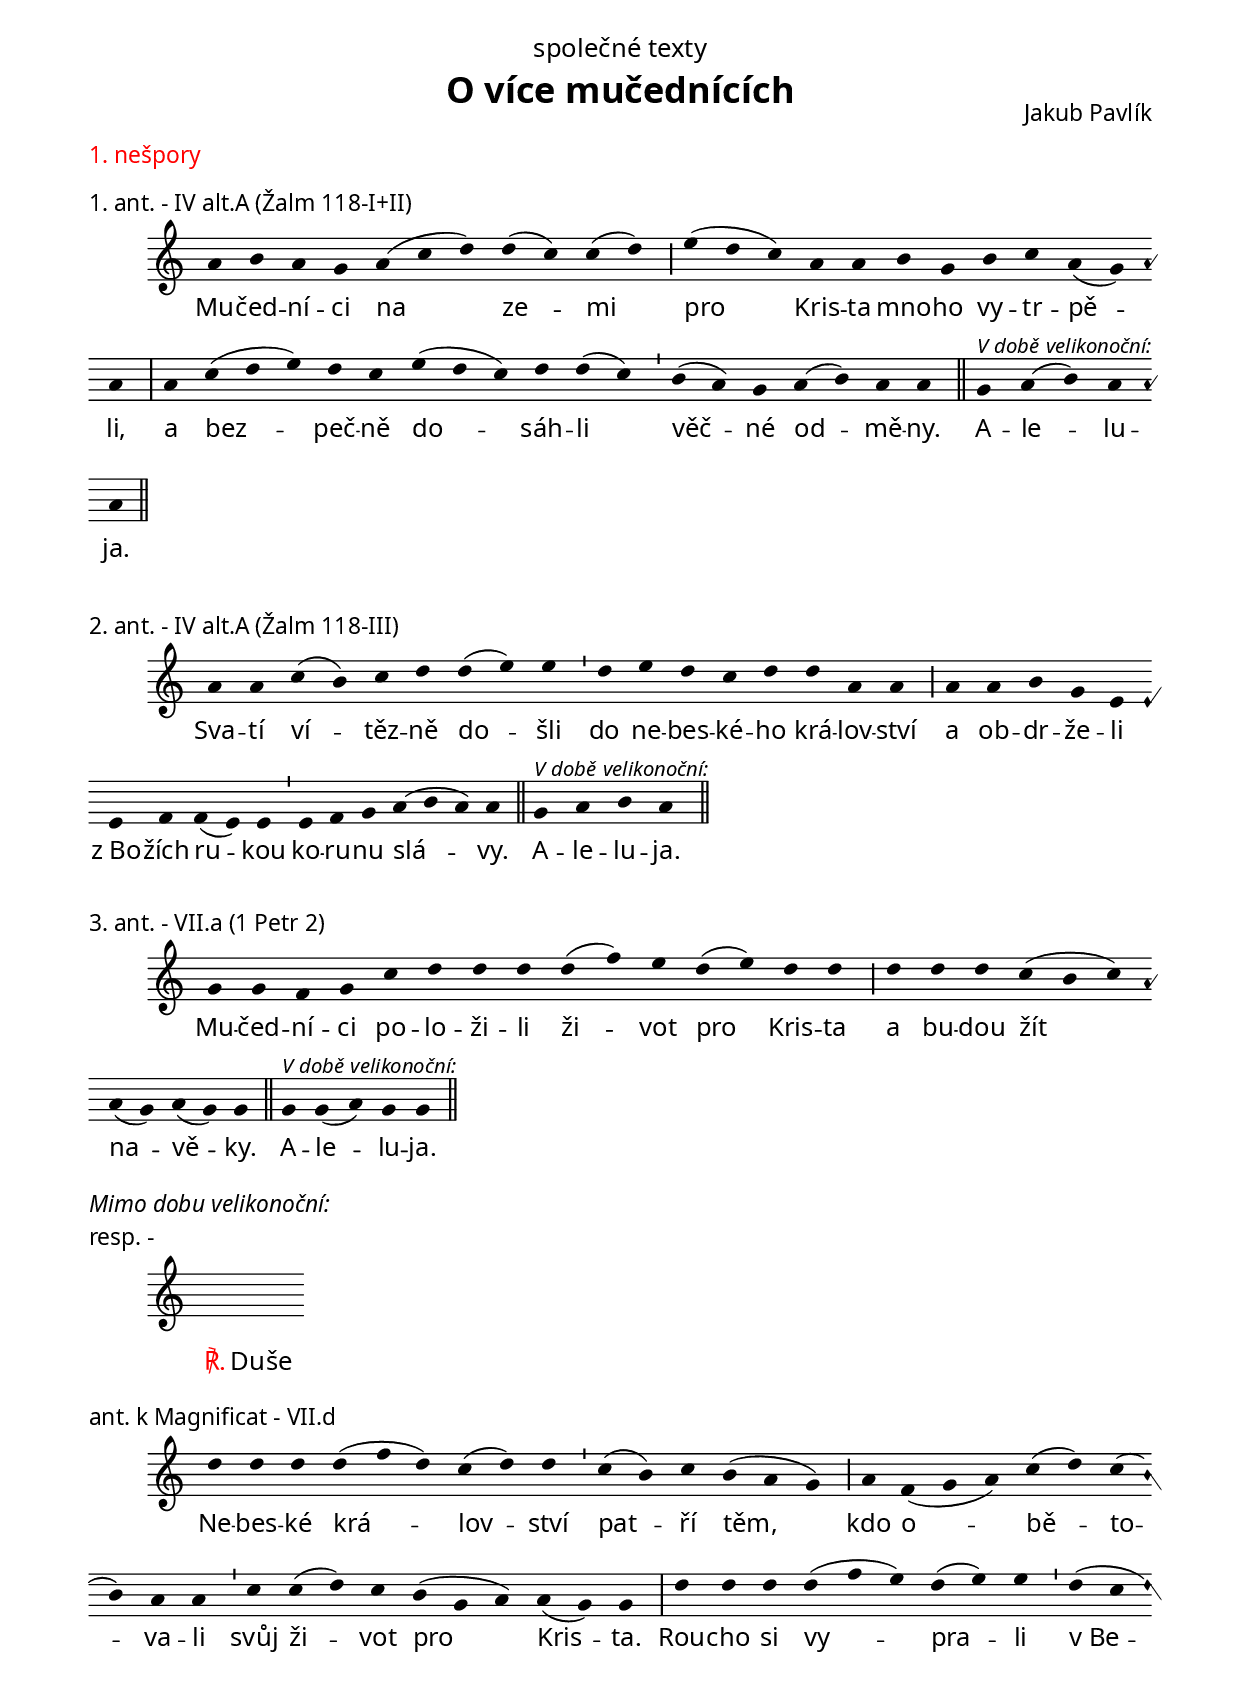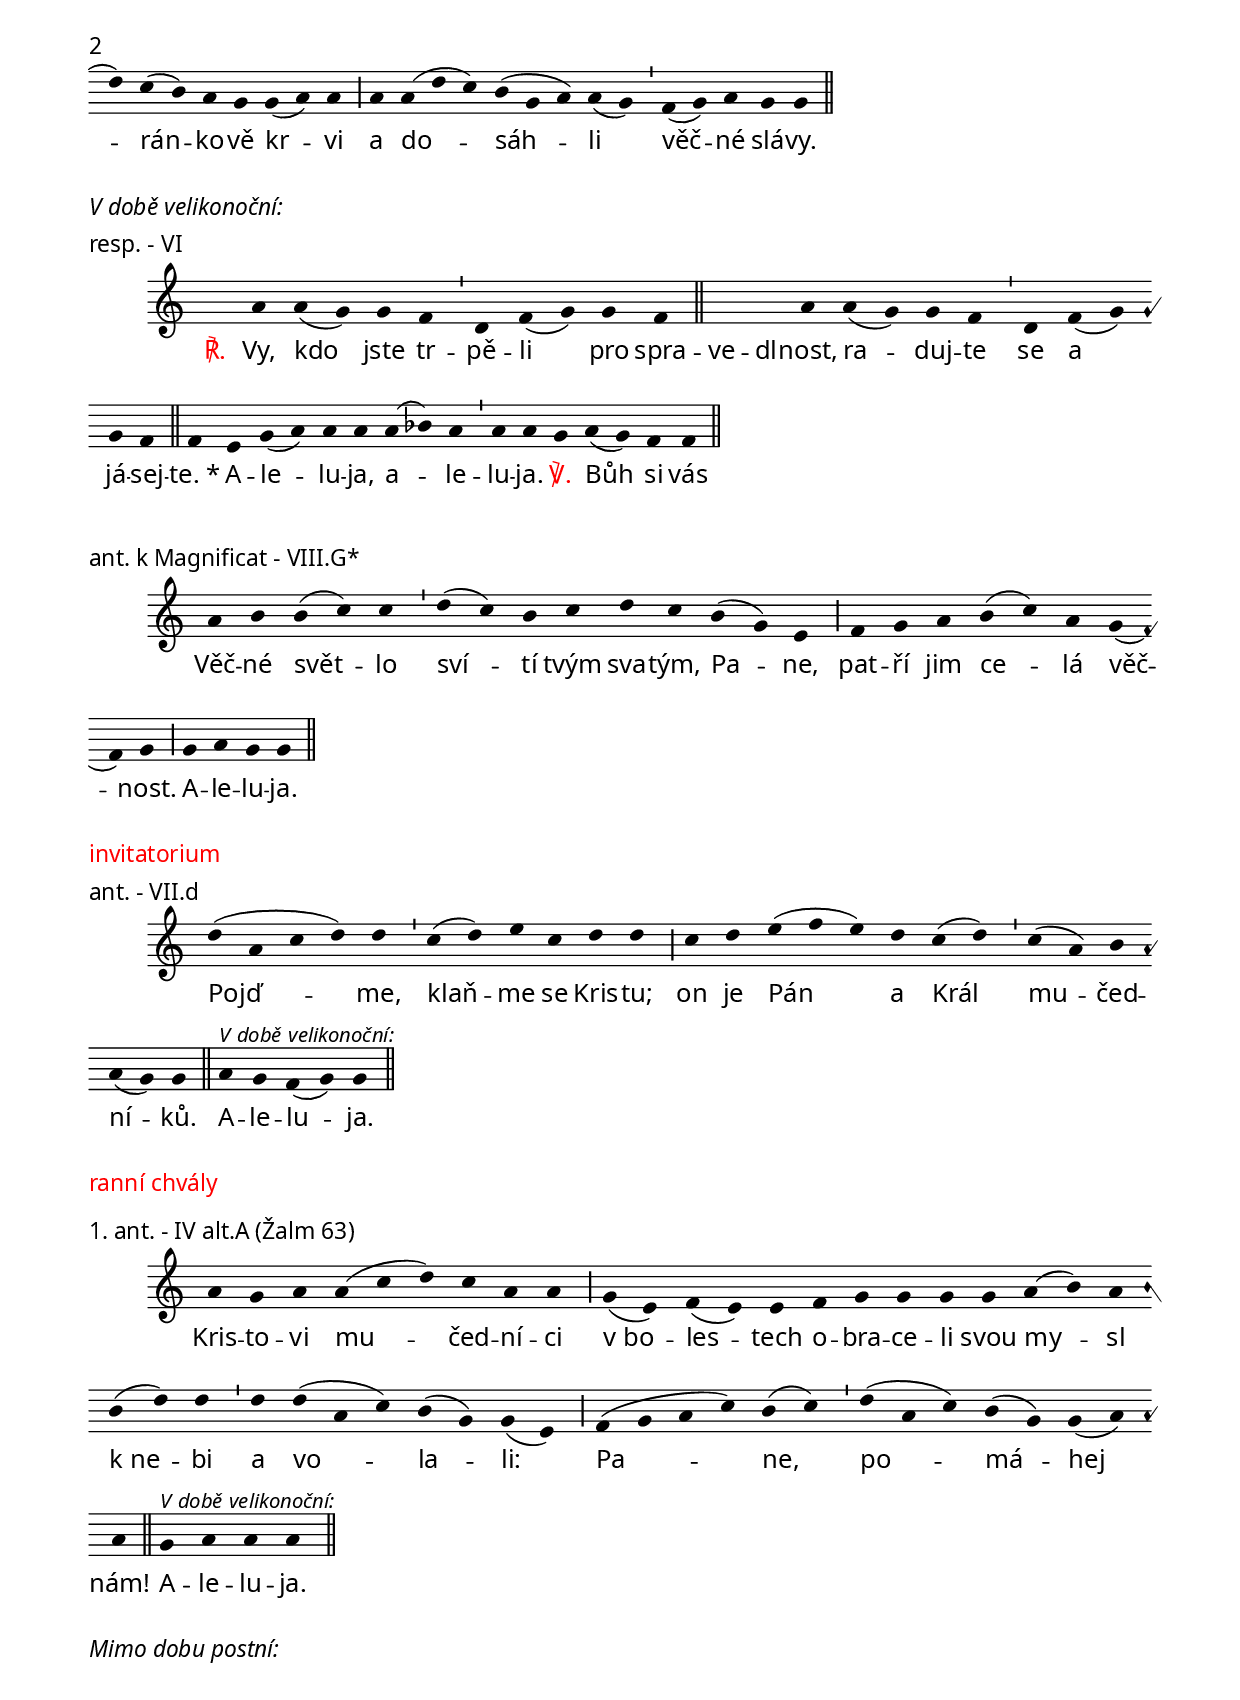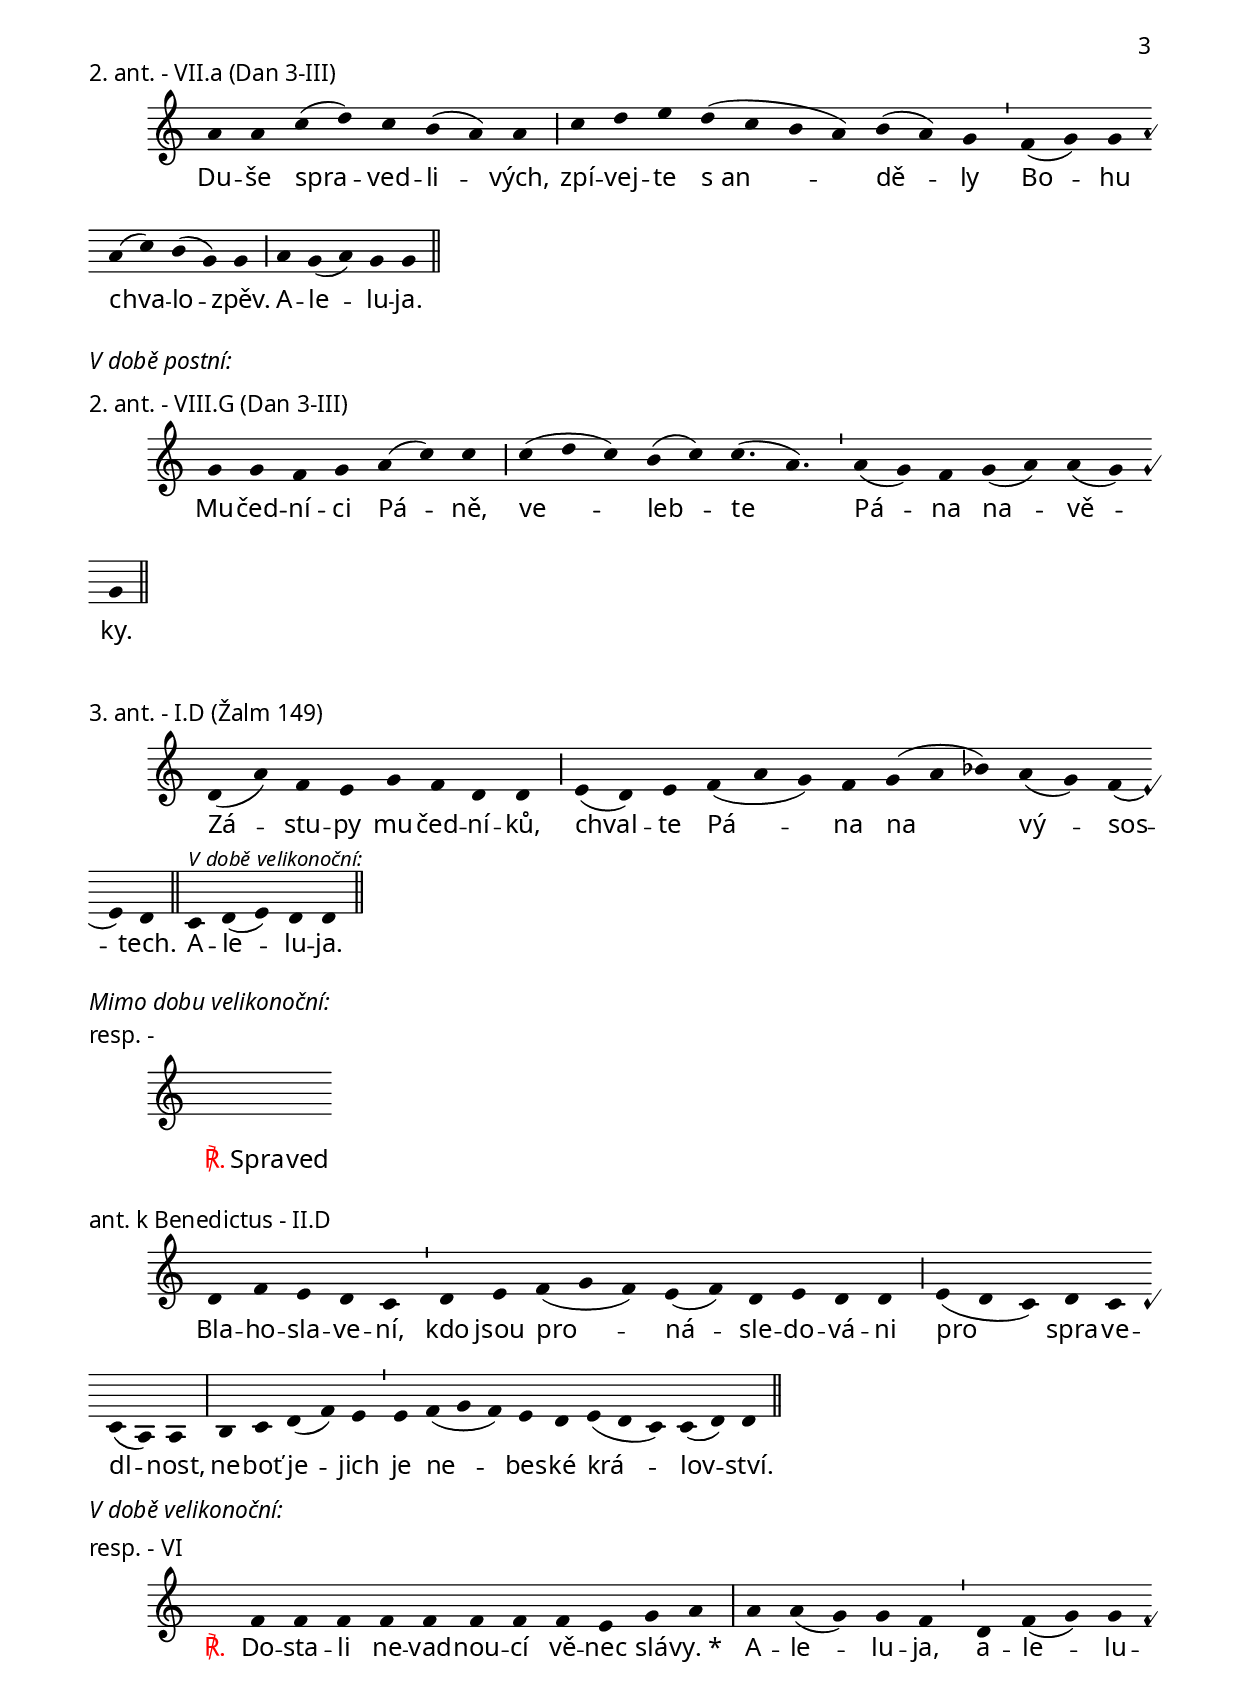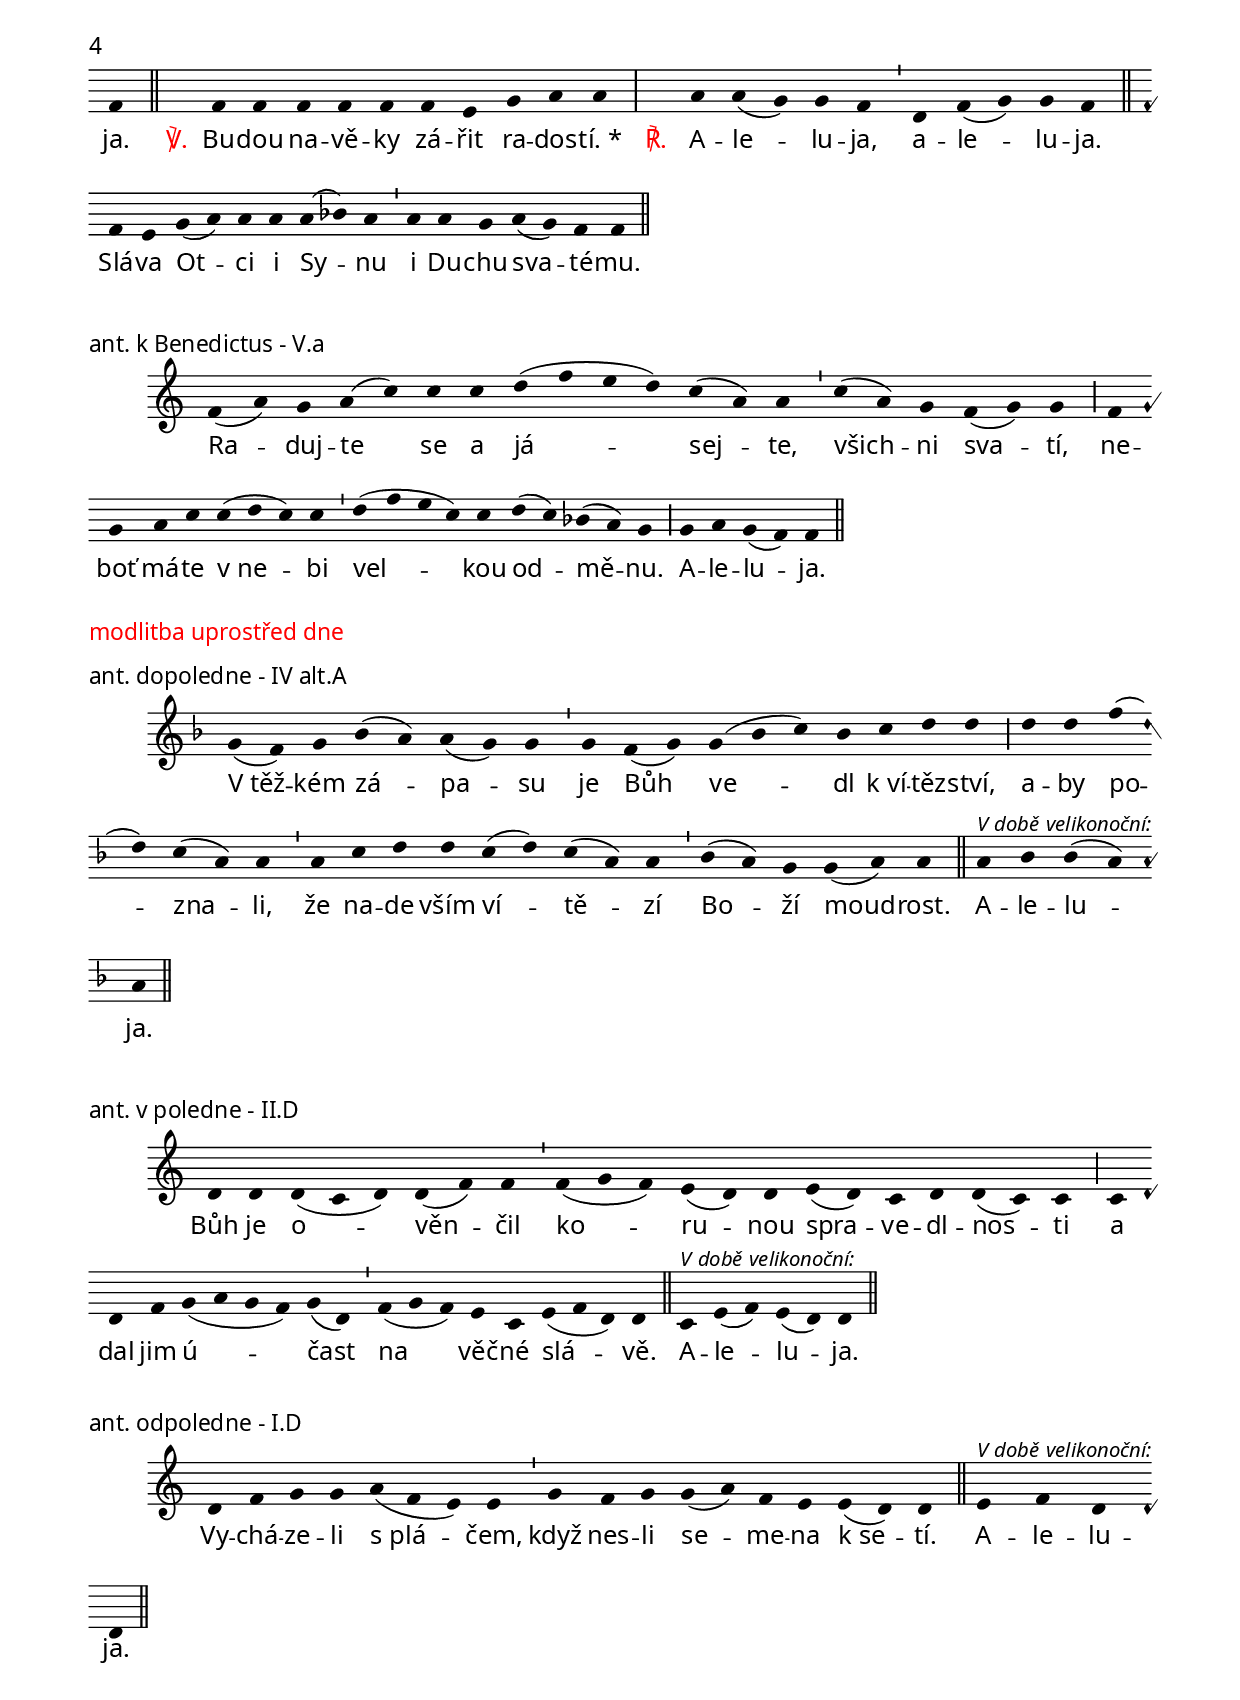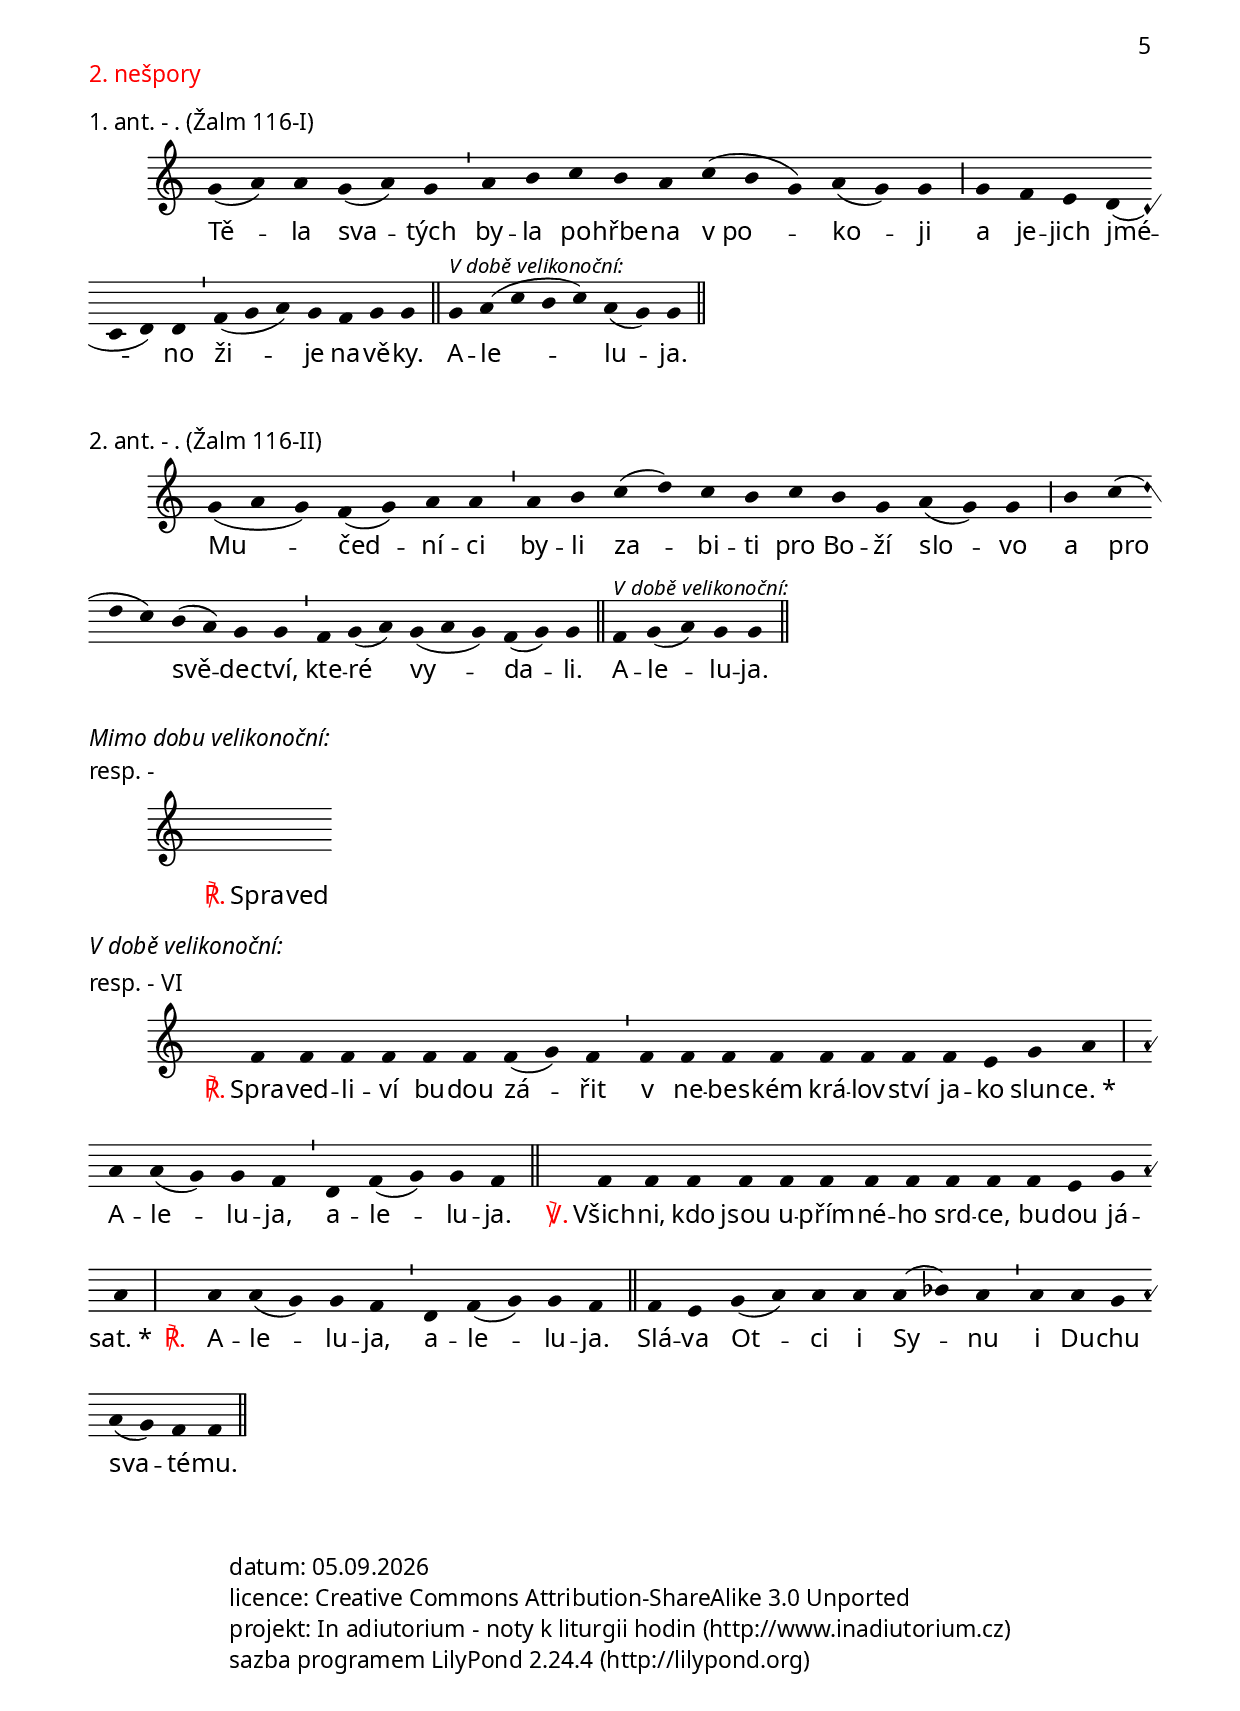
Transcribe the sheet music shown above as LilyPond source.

\version "2.15.39"

\include "../spolecne.ly"
\include "../dilyresponsorii.ly"

\header {
  title = \markup\titleCommune "O více mučednících"
  composer = "Jakub Pavlík"
}

\markup {\nadpisHodinka {"1. nešpory"}}

\score {
  \relative c'' {
    \choralniRezim
    a4 b a g a( c d) d( c) c( d) \barMaior
    e( d c) a a b g b c a( g) a \barMax
    a c( d e) d c e( d c) d d( c) \barMin
    b( a) g a( b) a a \barFinalis
    g^\markup\rubrVelikAleluja a( b) a a \barFinalis
  }
  \addlyrics {
    Mu -- čed -- ní -- ci na ze -- mi 
    pro Kris -- ta mno -- ho vy -- tr -- pě -- li,
    a bez -- peč -- ně do -- sáh -- li věč -- né od -- mě -- ny.
    
    A -- le -- lu -- ja.
  }
  \header {
    quid = "1. ant."
    modus = "IV alt"
    differentia = "A" 
    psalmus = "Žalm 118-I+II"
    id = ""
    piece = \markup {\sestavTitulek}
  }
}

\score {
  \relative c'' {
    \choralniRezim
    a4 a c( b) c d d( e) e \barMin d e d c d d a a \barMaior
    a a b g e e f f( e) e \barMin e f g a( b a) a \barFinalis
    
    g^\markup\rubrVelikAleluja a b a \barFinalis
  }
  \addlyrics {
    Sva -- tí ví -- těz -- ně do -- šli do ne -- bes -- ké -- ho krá -- lov -- ství
    a ob -- dr -- že -- li z_Bo -- žích ru -- kou ko -- ru -- nu slá -- vy.
    
    A -- le -- lu -- ja.
  }
  \header {
    quid = "2. ant."
    modus = "IV alt"
    differentia = "A" 
    psalmus = "Žalm 118-III"
    id = ""
    fons = "podle 3. ant. nešp. Zeleného čtvrtku"
    piece = \markup {\sestavTitulek}
  }
}

\score {
  \relative c'' {
    \choralniRezim
    g4 g f g c d d d d( f) e d( e) d d \barMaior
    d d d c( b c) a( g) a( g) g \barFinalis
    
    g^\markup\rubrVelikAleluja g( a) g g \barFinalis
  }
  \addlyrics {
    Mu -- čed -- ní -- ci po -- lo -- ži -- li ži -- vot pro Kris -- ta
    a bu -- dou žít na -- vě -- ky.
    
    A -- le -- lu -- ja.
  }
  \header {
    quid = "3. ant."
    modus = "VII"
    differentia = "a" 
    psalmus = "1 Petr 2"
    id = ""
    piece = \markup {\sestavTitulek}
  }
}

\markup\italic{Mimo dobu velikonoční:}

\score {
  \relative c' {
    \choralniRezim
    
    % R
    \neviditelna a
    
    % V
    \neviditelna a
    
    % R
    \neviditelna a
    
    % Slava
  }
  \addlyrics {
    \Response Du -- še spra -- ved -- li -- vých jsou v_Bo -- ží ru -- ce,_*
    a ne -- do -- tkne se jich u -- tr -- pe -- ní.
    \Verse Je -- jich smrt by -- la po -- klá -- dá -- na za ne -- štěs -- tí,
    do -- sáh -- li však věč -- né -- ho po -- ko -- je,_*
    \Response a ne -- do -- tkne se jich u -- tr -- pe -- ní.
    \textRespDoxologie
  }
  \header {
    quid = "resp."
    modus = ""
    id = ""
    piece = \markup {\sestavTitulekResp}
  }
}

\score {
  \relative c'' {
    \choralniRezim
    d4 d d d( f d) c( d) d \barMin c( b) c b( a g) \barMaior
    a f( g a) c( d) c( b) a a \barMin c c( d) c b( g a) a( g) g \barMax
    d' d d d( f e) d( e) e \barMin d( c d) c( b) a g g( a) a \barMaior
    a a( d c) b( g a) a( g) \barMin f( g) a g g \barFinalis
  }
  \addlyrics {
    Ne -- bes -- ké krá -- lov -- ství pat -- ří těm,
    kdo o -- bě -- to -- va -- li svůj ži -- vot pro Kris -- ta.
    Rou -- cho si vy -- pra -- li v_Be -- rán -- ko -- vě kr -- vi
    a do -- sáh -- li věč -- né slá -- vy.
  }
  \header {
    quid = "ant. k Magnificat"
    modus = "VII"
    differentia = "d" 
    psalmus = ""
    id = ""
    piece = \markup {\sestavTitulekBezZalmu}
  }
}

\markup\italic{V době velikonoční:}

\score {
  \relative c' {
    \choralniRezim
    
    % R
    \neviditelna f
    \respVIalelujaResponsum \barFinalis
    % V
    \neviditelna f
    
    % R
    \neviditelna a
    \respVIalelujaResponsum \barFinalis
    % Slava
    \respVIalelujaDoxologie \barFinalis
  }
  \addlyrics {
    \Response Vy, kdo jste tr -- pě -- li pro spra -- ve -- dl -- nost,
    ra -- duj -- te se a já -- sej -- te._* \textRespAleluja
    \Verse Bůh si vás vy -- vo -- lil za svůj ma -- je -- tek._*
    \Response \textRespAleluja
    \textRespDoxologie
  }
  \header {
    quid = "resp."
    modus = "VI"
    id = ""
    piece = \markup {\sestavTitulekResp}
  }
} 

\score {
  \relative c'' {
    \choralniRezim
    a4 b b( c) c \barMin d( c) b c d c b( g) e \barMaior
    f g a b( c) a g( f) g \barMaior
    g a g g \barFinalis
  }
  \addlyrics {
    Věč -- né svět -- lo sví -- tí tvým sva -- tým, Pa -- ne,
    pat -- ří jim ce -- lá věč -- nost.
    A -- le -- lu -- ja.
  }
  \header {
    quid = "ant. k Magnificat"
    modus = "VIII"
    differentia = "G*" 
    psalmus = ""
    id = ""
    fons = "commune jednoho mučedníka"
    piece = \markup {\sestavTitulekBezZalmu}
  }
}

\markup {\nadpisHodinka {"invitatorium"}}

\score {
  \relative c'' {
    \choralniRezim
    d4( a c d) d \barMin c( d) e c d d \barMaior
    c d e( f e) d c( d) \barMin c( a) b a( g) g \barFinalis
    
    a^\markup\rubrVelikAleluja g f( g) g \barFinalis
  }
  \addlyrics {
    Pojď -- me, klaň -- me se Kris -- tu; 
    on je Pán a Král mu -- čed  -- ní -- ků.
    
    A -- le -- lu -- ja.
  }
  \header {
    quid = "ant."
    modus = "VII"
    differentia = "d" 
    psalmus = ""
    id = ""
    fons = "commune jednoho mučedníka"
    piece = \markup {\sestavTitulekBezZalmu}
  }
}

\markup {\nadpisHodinka {"ranní chvály"}}

\score {
  \relative c'' {
    \choralniRezim
    a4 g a a( c d) c a a \barMaior
    g( e) f( e) e f g g g g a( b) a b( d) d \barMin
    d d( a c) b( g) g( e) \barMaior
    f( g a c) b( c) \barMin d( a c) b( g) g( a) a \barFinalis
    
    g^\markup\rubrVelikAleluja a a a \barFinalis
  }
  \addlyrics {
    Kris -- to -- vi mu -- čed -- ní -- ci
    v_bo -- les -- tech o -- bra -- ce -- li svou my -- sl k_ne -- bi
    a vo -- la -- li:
    Pa -- ne, po -- má -- hej nám!
    
    A -- le -- lu -- ja.
  }
  \header {
    quid = "1. ant."
    modus = "IV alt"
    differentia = "A" 
    psalmus = "Žalm 63"
    id = ""
    piece = \markup {\sestavTitulek}
  }
}

\markup\italic{Mimo dobu postní:}

\score {
  \relative c'' {
    \choralniRezim
    a4 a c( d) c b( a) a \barMaior
    c d e d( c b a) b( a) g \barMin
    f( g) g a( c) b( g) g \barMaior
    a g( a) g g \barFinalis
  }
  \addlyrics {
    Du -- še spra -- ved -- li -- vých,
    zpí -- vej -- te s_an -- dě -- ly 
    Bo -- hu chva -- lo -- zpěv.
    A -- le -- lu -- ja.
  }
  \header {
    quid = "2. ant."
    modus = "VII"
    differentia = "a" 
    psalmus = "Dan 3-III"
    id = ""
    piece = \markup {\sestavTitulek}
  }
}

\markup\italic{V době postní:}

\score {
  \relative c'' {
    \choralniRezim
    g4 g f g a( c) c \barMaior
    c( d c) b( c) c4.( a) \barMin a4( g) f g( a) a( g) g \barFinalis
  }
  \addlyrics {
    Mu -- čed -- ní -- ci Pá -- ně,
    ve -- leb -- te Pá -- na na -- vě -- ky.
  }
  \header {
    quid = "2. ant."
    modus = "VIII"
    differentia = "G" 
    psalmus = "Dan 3-III"
    id = ""
    fons = "commune jednoho mučedníka, r.ch., 2. ant; bez aleluja"
    piece = \markup {\sestavTitulek}
  }
}

\score {
  \relative c' {
    \choralniRezim
    d4( a') f e g f d d \barMaior
    e( d) e f( a g) f g( a bes) a( g) f( e) d \barFinalis
    
    c^\markup\rubrVelikAleluja d( e) d d \barFinalis
  }
  \addlyrics {
    Zá -- stu -- py mu -- čed -- ní -- ků,
    chval -- te Pá -- na na vý -- sos -- tech.
    
    A -- le -- lu -- ja.
  }
  \header {
    quid = "3. ant."
    modus = "I"
    differentia = "D" 
    psalmus = "Žalm 149"
    id = ""
    piece = \markup {\sestavTitulek}
  }
}

\markup\italic{Mimo dobu velikonoční:}

\score {
  \relative c' {
    \choralniRezim
    
    % R
    \neviditelna a
    
    % V
    \neviditelna a
    
    % R
    \neviditelna a
    
    % Slava
  }
  \addlyrics {
    \Response Spra -- ved -- li -- ví ži -- jí na -- vě -- ky,_*
    do -- sáh -- li věč -- né od -- mě -- ny v_ne -- bi.
    \Verse Je -- jich jmé -- no ne -- bu -- de vy -- ma -- zá -- no
    z_kni -- hy ži -- vo -- ta,_*
    \Response do -- sáh -- li věč -- né od -- mě -- ny v_ne -- bi.
    \textRespDoxologie
  }
  \header {
    quid = "resp."
    modus = ""
    id = ""
    piece = \markup {\sestavTitulekResp}
  }
}  

\score {
  \relative c' {
    \choralniRezim
    d4 f e d c \barMin d e f(  g f) e( f) d e d d \barMaior
    e( d c) d c c( a) a \barMax
    b c d( f) e \barMin e f( g f) e d e( d c) c( d) d \barFinalis
  }
  \addlyrics {
    Bla -- ho -- sla -- ve -- ní,
    kdo jsou pro -- ná -- sle -- do -- vá -- ni 
    pro spra -- ve -- dl -- nost,
    ne -- boť je -- jich je ne -- bes -- ké krá -- lov -- ství.
  }
  \header {
    quid = "ant. k Benedictus"
    modus = "II"
    differentia = "D" 
    psalmus = ""
    id = ""
    piece = \markup {\sestavTitulekBezZalmu}
  }
}

\markup\italic{V době velikonoční:}

\score {
  \relative c' {
    \choralniRezim
    
    % R
    \neviditelna f
    f4 f f f f f f f e g a \barMax
    \respVIalelujaResponsum \barFinalis
    % V
    \neviditelna f
    f4 f f f f f e g a a \barMax
    % R
    \neviditelna a
    \respVIalelujaResponsum \barFinalis
    % Slava
    \respVIalelujaDoxologie \barFinalis
  }
  \addlyrics {
    \Response Do -- sta -- li ne -- vad -- nou -- cí vě -- nec slá -- vy._* \textRespAleluja
    \Verse Bu -- dou na -- vě -- ky zá -- řit ra -- dos -- tí._*
    \Response \textRespAleluja
    \textRespDoxologie
  }
  \header {
    quid = "resp."
    modus = "VI"
    id = ""
    fons = "commune jednoho mučedníka"
    piece = \markup {\sestavTitulekResp}
  }
} 

\score {
  \relative c' {
    \choralniRezim
    f4( a) g a( c) c c d( f e d) c( a) a \barMin c( a) g f( g) g \barMaior
    f g a c c( d c) c \barMin d( f e c) c d( c) bes( a) g \barMaior
    g a g( f) f \barFinalis
  }
  \addlyrics {
    Ra -- duj -- te se a já -- sej -- te, všich -- ni sva -- tí,
    ne -- boť má -- te v_ne -- bi vel -- kou od -- mě -- nu.
    A -- le -- lu -- ja.
  }
  \header {
    quid = "ant. k Benedictus"
    modus = "V"
    differentia = "a" 
    psalmus = ""
    id = ""
    fons = "commune jednoho mučedníka"
    piece = \markup {\sestavTitulekBezZalmu}
  }
}

\markup {\nadpisHodinka {"modlitba uprostřed dne"}}

\score {
  \relative c'' {
    \choralniRezim
    \key f \major
    g4( f) g bes( a) a( g) g \barMin
    g f( g) g( bes c) bes c d d \barMaior
    
    d d f( d) c( a) a \barMin
    
    a c d d c( d) c( a) a \barMin
    bes( a) g g( a) a \barFinalis
    
    a^\markup\rubrVelikAleluja bes bes( a) a \barFinalis
  }
  \addlyrics {
    V_těž -- kém zá -- pa -- su 
    je Bůh ve -- dl k_ví -- těz -- ství,
    
    a -- by po -- zna -- li,
    že na -- de vším ví -- tě -- zí Bo -- ží moud -- rost.
    
    A -- le -- lu -- ja.
  }
  \header {
    quid = "ant. dopoledne"
    modus = "IV alt"
    differentia = "A" 
    psalmus = ""
    id = ""
    fons = "commune jednoho mučedníka; upraven text, odstraněna varianta melodie"
    piece = \markup {\sestavTitulekBezZalmu}
  }
}

\score {
  \relative c' {
    \choralniRezim
    % Tahle antifona se mi zda zvlast krasna.
    d4 d d( c d) d( f) f \barMin
    f( g f) e( d) d e( d) c d d( c) c \barMaior
    c d f g( a g f) g( d) \barMin
    f( g f) e c e( f d) d \barFinalis
    c^\markup\rubrVelikAleluja e( f) e( d) d \barFinalis
  }
  \addlyrics {
    Bůh je o -- věn -- čil 
    ko -- ru -- nou spra -- ve -- dl -- nos -- ti
    a dal jim ú -- čast 
    na věč -- né slá -- vě.
    
    A -- le -- lu -- ja.
  }
  \header {
    quid = "ant. v poledne"
    modus = "II"
    differentia = "D" 
    psalmus = ""
    id = ""
    fons = "commune jednoho mučedníka; upraven text"
    piece = \markup {\sestavTitulekBezZalmu}
  }
}

\score {
  \relative c' {
    \choralniRezim
    d4 f g g a( f e) e \barMin
    g f g g( a) f e e( d) d \barFinalis
    
    e^\markup\rubrVelikAleluja f d d \barFinalis
  }
  \addlyrics {
    Vy -- chá -- ze -- li s_plá -- čem, 
    když nes -- li se -- me -- na k_se -- tí.
    
    A -- le -- lu -- ja.
  }
  \header {
    quid = "ant. odpoledne"
    modus = "I"
    differentia = "D" 
    psalmus = ""
    id = ""
    piece = \markup {\sestavTitulekBezZalmu}
  }
}

\markup {\nadpisHodinka {"2. nešpory"}}

\score {
  \relative c'' {
    \choralniRezim
    g4( a) a g( a) g \barMin 
    a b c b a c( b g) a( g) g \barMaior
    g f e d( c d) d \barMin
    f( g a) g f g g \barFinalis
    
    g^\markup\rubrVelikAleluja a( c b c) a( g) g \barFinalis
  }
  \addlyrics {
    Tě -- la sva -- tých 
    by -- la po -- hřbe -- na v_po -- ko -- ji
    a je -- jich jmé -- no 
    ži -- je na -- vě -- ky.
    
    A -- le -- lu -- ja.
  }
  \header {
    quid = "1. ant."
    modus = ""
    differentia = "" 
    psalmus = "Žalm 116-I"
    id = ""
    piece = \markup {\sestavTitulek}
  }
}

\score {
  \relative c'' {
    \choralniRezim
    g4( a g) f( g) a a \barMin a b c( d) c b c b g a( g) g \barMaior
    b c( d c) b( a) g g \barMin f g( a) g( a g) f( g) g \barFinalis
    
    f^\markup\rubrVelikAleluja g( a) g g \barFinalis
  }
  \addlyrics {
    Mu -- čed -- ní -- ci by -- li za -- bi -- ti pro Bo -- ží slo -- vo
    a pro svě -- dec -- tví, kte -- ré vy -- da -- li.
    
    A -- le -- lu -- ja.
  }
  \header {
    quid = "2. ant."
    modus = ""
    differentia = "" 
    psalmus = "Žalm 116-II"
    id = ""
    piece = \markup {\sestavTitulek}
  }
}

\score {
  \relative c'' {
    \choralniRezim
    %a4( b) g c( b a) g a a \barMin 
  }
  \addlyrics {
    Sva -- tí mu -- čed -- ní -- ci 
    vy -- da -- li své tě -- lo pro Bo -- ží zá -- kon,
    a rou -- cho si do -- bě -- la vy -- pra -- li
    v_Be -- rán -- ko -- vě kr -- vi.
    
    A -- le -- lu -- ja.
  }
  \header {
    quid = "3. ant."
    modus = ""
    differentia = "" 
    psalmus = "Zj 4"
    id = ""
    piece = \markup {\sestavTitulek}
  }
}

\markup\italic{Mimo dobu velikonoční:}

\score {
  \relative c' {
    \choralniRezim
    
    % R
    \neviditelna a
    
    % V
    \neviditelna a
    
    % R
    \neviditelna a
    
    % Slava
  }
  \addlyrics {
    \Response Spra -- ved -- li -- vým při -- chá -- zí spá -- sa od Hos -- po -- di -- na,_*
    v_do -- bách tís -- ně je jim ú -- to -- čiš -- těm.
    \Verse Hos -- po -- din jim po -- má -- há a chrá -- ní je,_*
    \Response v_do -- bách tís -- ně je jim ú -- to -- čiš -- těm.
    \textRespDoxologie
  }
  \header {
    quid = "resp."
    modus = ""
    id = ""
    piece = \markup {\sestavTitulekResp}
  }
}

\score {
  \relative c' {
    \choralniRezim
    
  }
  \addlyrics {
    Sva -- tí mu -- čed -- ní -- ci se ra -- du -- jí v_ne -- bi,
    pro -- to -- že ná -- sle -- do -- va -- li Kris -- ta
    a z_lás -- ky k_ně -- mu pro -- li -- li svou krev;
    bu -- dou s_ním kra -- lo -- vat na -- vě -- ky.
  }
  \header {
    quid = "ant. k Magnificat"
    modus = ""
    differentia = "" 
    psalmus = ""
    id = ""
    piece = \markup {\sestavTitulekBezZalmu}
  }
}

\markup\italic{V době velikonoční:}

\score {
  \relative c' {
    \choralniRezim
    
    % R
    \neviditelna f
    f4 f f f f f f( g)f \barMin f f f f f f f f e g a \barMax
    \respVIalelujaResponsum \barFinalis
    % V
    \neviditelna f
    f4 f f f f f f f f f f e g a \barMax
    % R
    \neviditelna a
    \respVIalelujaResponsum \barFinalis
    % Slava
    \respVIalelujaDoxologie \barFinalis
  }
  \addlyrics {
    \Response Spra -- ved -- li -- ví bu -- dou zá -- řit 
    v ne -- bes -- kém krá -- lov -- ství ja -- ko slun -- ce._* \textRespAleluja
    \Verse Všich -- ni, kdo jsou u -- přím -- né -- ho srd -- ce,
    bu -- dou já -- sat._*
    \Response \textRespAleluja
    \textRespDoxologie
  }
  \header {
    quid = "resp."
    modus = "VI"
    id = ""
    piece = \markup {\sestavTitulekResp}
  }
}

\score {
  \relative c' {
    \choralniRezim
    
  }
  \addlyrics {
    Ra -- duj -- te se, sva -- tí, před Be -- rán -- ko -- vým trů -- nem,
    v_krá -- lov -- ství,
    kte -- ré je pro vás při -- pra -- ve -- né
    od za -- lo -- že -- ní svě -- ta.
    A -- le -- lu -- ja.
  }
  \header {
    quid = "ant. k Magnificat"
    modus = ""
    differentia = "" 
    psalmus = ""
    id = ""
    piece = \markup {\sestavTitulekBezZalmu}
  }
}